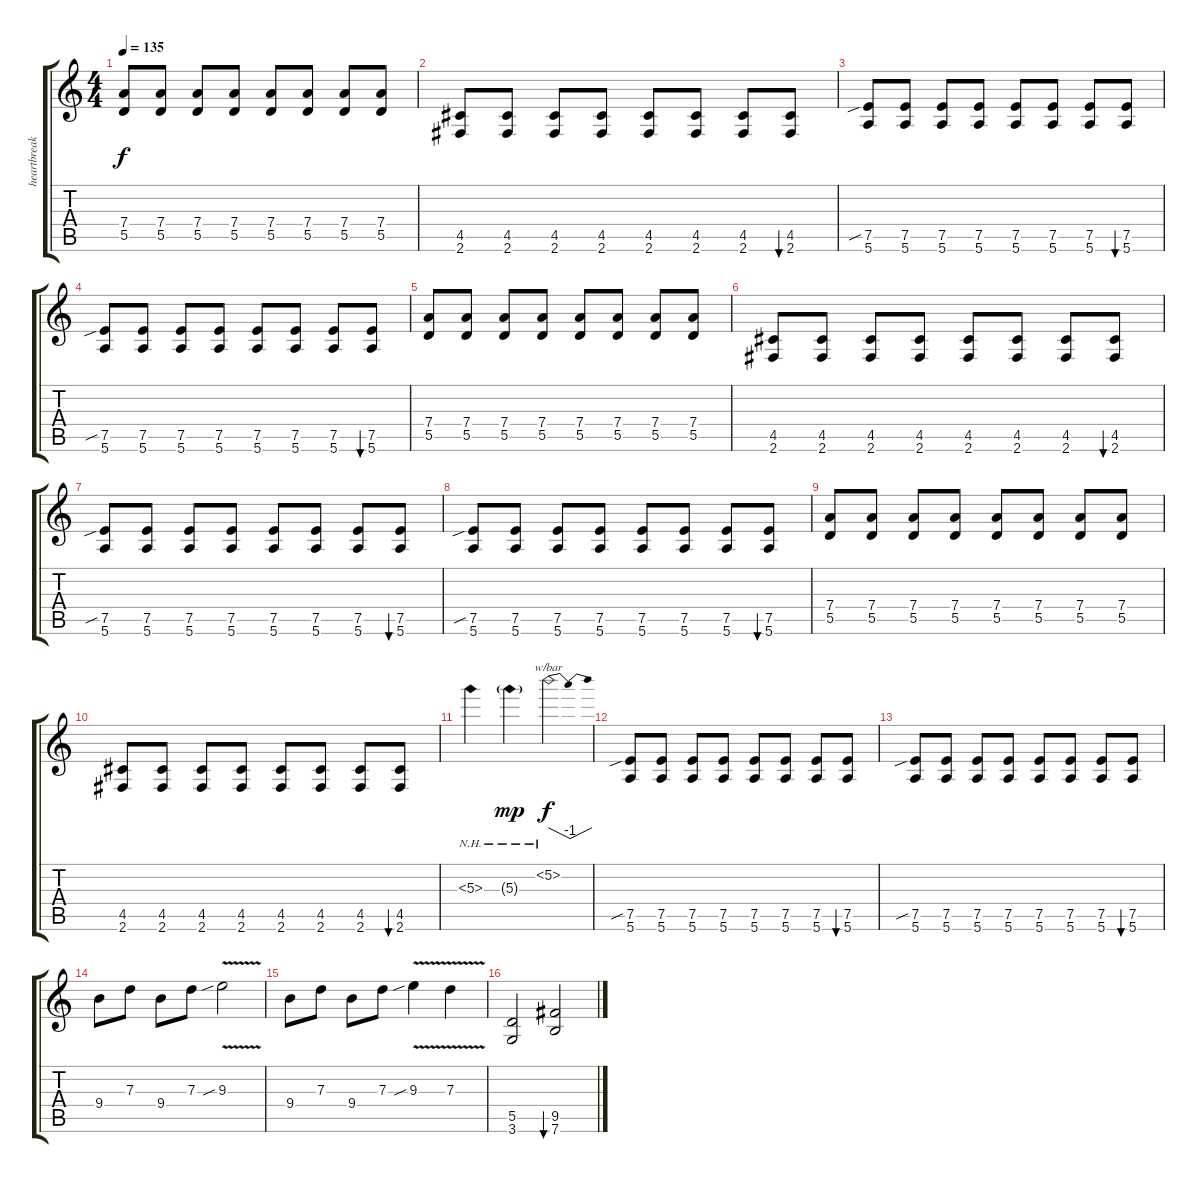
\track ("heartbreak beat" "heartbreak") {instrument overdrivenguitar}
\staff {score tabs}
\tuning (E4 B3 G3 D3 A2 E2) {hide}
\ts (4 4)
\tempo 135
\clef g2
\ks c
(7.4 5.5).8{dy f} (7.4 5.5).8 (7.4 5.5).8 (7.4 5.5).8 (7.4 5.5).8 (7.4 5.5).8 (7.4 5.5).8 (7.4 5.5).8 |
(4.5 2.6).8 (4.5 2.6).8 (4.5 2.6).8 (4.5 2.6).8 (4.5 2.6).8 (4.5 2.6).8 (4.5 2.6).8 (4.5 2.6).8{bu 60} |
(7.5{sib} 5.6).8 (7.5 5.6).8 (7.5 5.6).8 (7.5 5.6).8 (7.5 5.6).8 (7.5 5.6).8 (7.5 5.6).8 (7.5 5.6).8{bu 60} |
(7.5{sib} 5.6).8 (7.5 5.6).8 (7.5 5.6).8 (7.5 5.6).8 (7.5 5.6).8 (7.5 5.6).8 (7.5 5.6).8 (7.5 5.6).8{bu 60} |
(7.4 5.5).8 (7.4 5.5).8 (7.4 5.5).8 (7.4 5.5).8 (7.4 5.5).8 (7.4 5.5).8 (7.4 5.5).8 (7.4 5.5).8 |
(4.5 2.6).8 (4.5 2.6).8 (4.5 2.6).8 (4.5 2.6).8 (4.5 2.6).8 (4.5 2.6).8 (4.5 2.6).8 (4.5 2.6).8{bu 60} |
(7.5{sib} 5.6).8 (7.5 5.6).8 (7.5 5.6).8 (7.5 5.6).8 (7.5 5.6).8 (7.5 5.6).8 (7.5 5.6).8 (7.5 5.6).8{bu 60} |
(7.5{sib} 5.6).8 (7.5 5.6).8 (7.5 5.6).8 (7.5 5.6).8 (7.5 5.6).8 (7.5 5.6).8 (7.5 5.6).8 (7.5 5.6).8{bu 60} |
(7.4 5.5).8 (7.4 5.5).8 (7.4 5.5).8 (7.4 5.5).8 (7.4 5.5).8 (7.4 5.5).8 (7.4 5.5).8 (7.4 5.5).8 |
(4.5 2.6).8 (4.5 2.6).8 (4.5 2.6).8 (4.5 2.6).8 (4.5 2.6).8 (4.5 2.6).8 (4.5 2.6).8 (4.5 2.6).8{bu 60} |
5.3{nh}.4 5.3{nh g}.4{dy mp} 5.2{nh}.2{tbe (dip default 0 0 30 -4 60 0) dy f} |
(7.5{sib} 5.6).8 (7.5 5.6).8 (7.5 5.6).8 (7.5 5.6).8 (7.5 5.6).8 (7.5 5.6).8 (7.5 5.6).8 (7.5 5.6).8{bu 60} |
(7.5{sib} 5.6).8 (7.5 5.6).8 (7.5 5.6).8 (7.5 5.6).8 (7.5 5.6).8 (7.5 5.6).8 (7.5 5.6).8 (7.5 5.6).8{bu 60} |
9.4.8 7.3.8 9.4.8 7.3.8 9.3{v sib}.2 |
9.4.8 7.3.8 9.4.8 7.3.8 9.3{v sib}.4 7.3{v}.4 |
(5.5 3.6).2 (9.5 7.6).2{bu 60}
